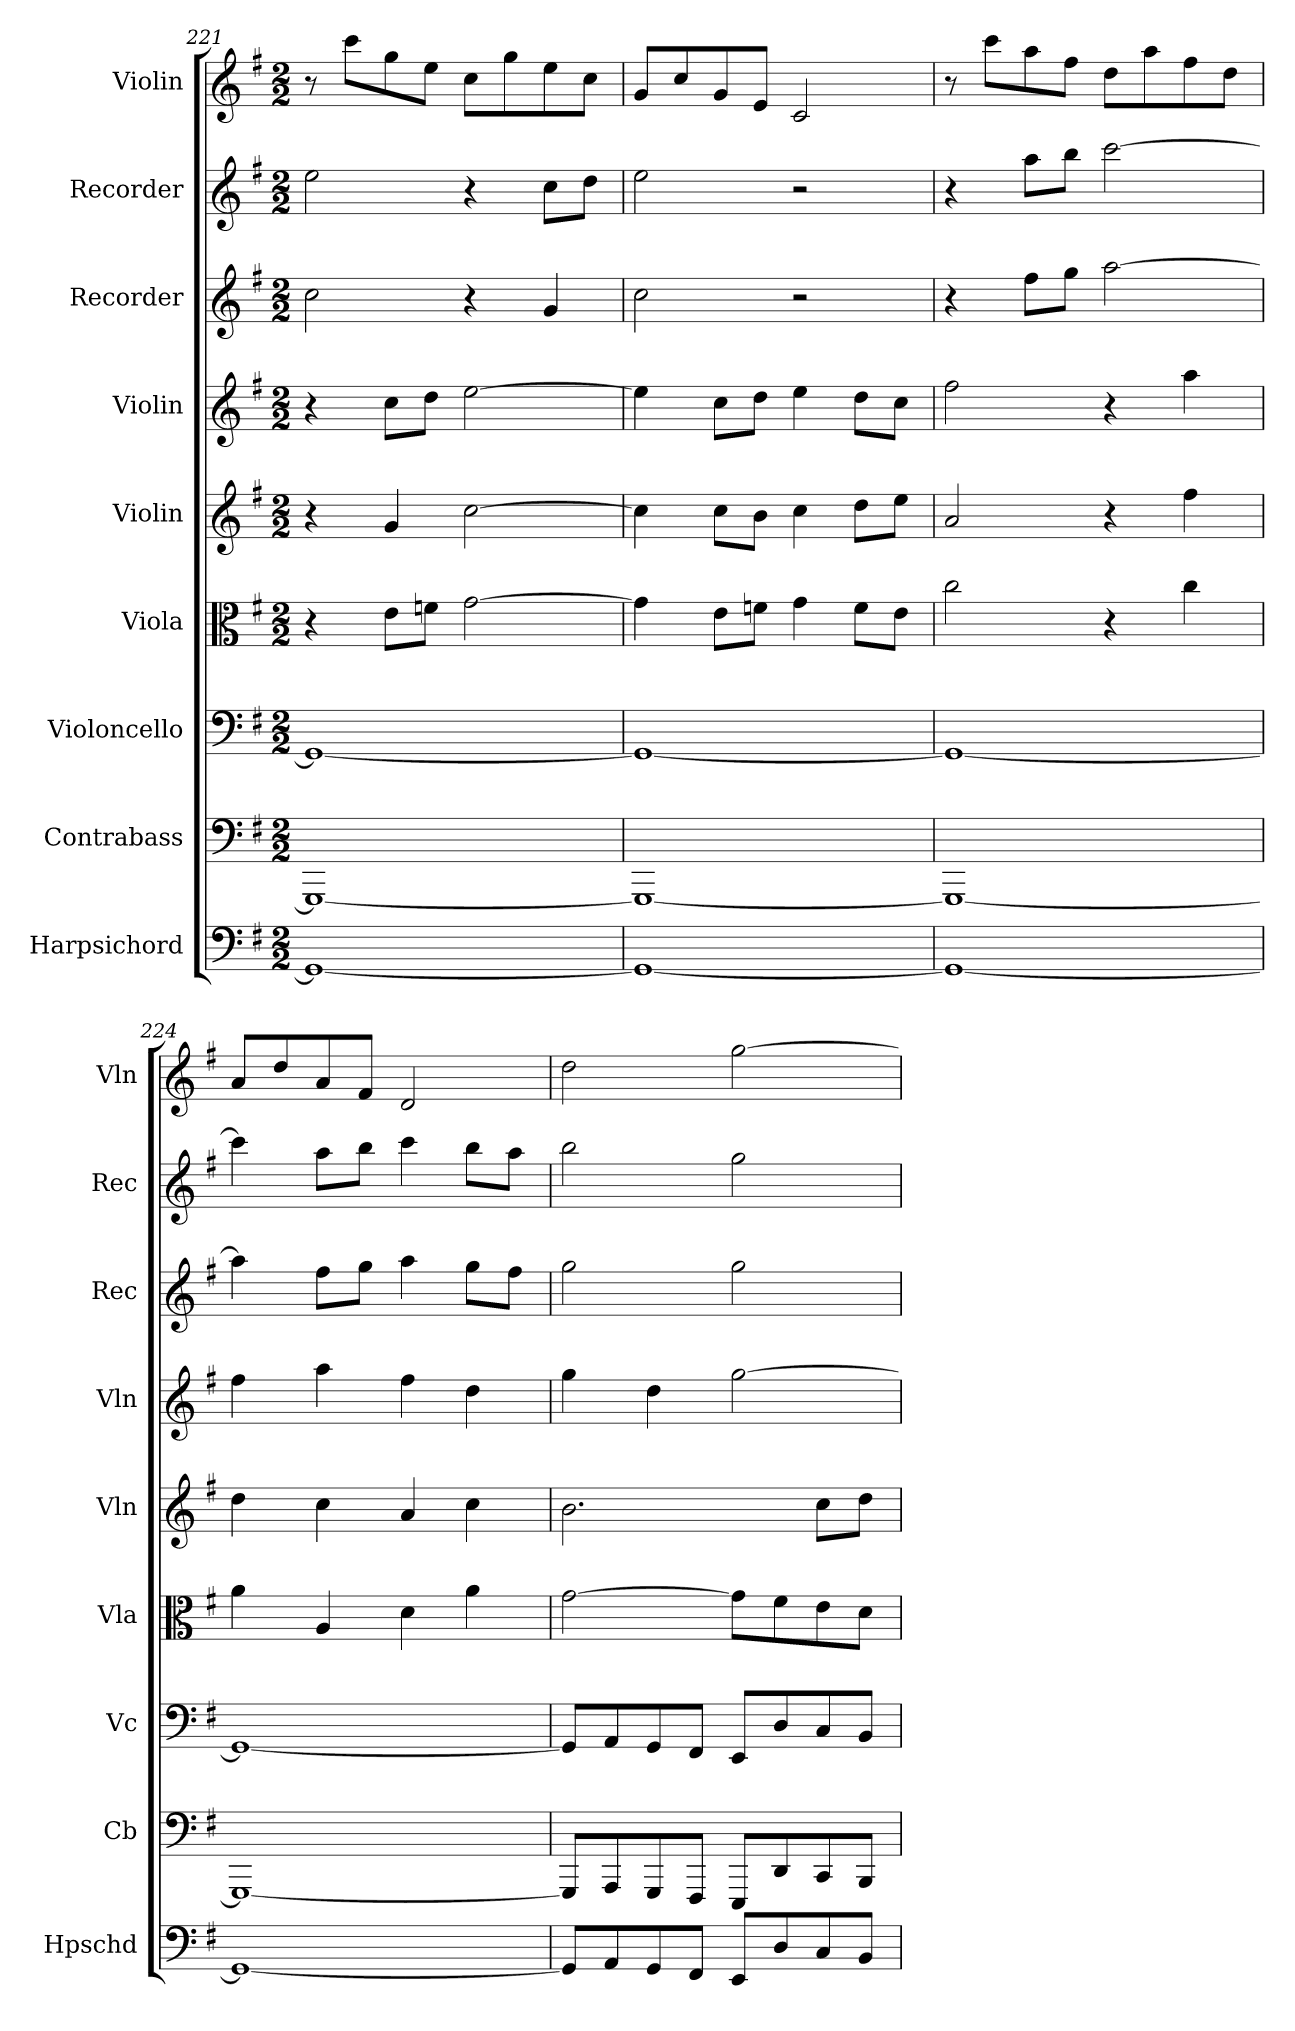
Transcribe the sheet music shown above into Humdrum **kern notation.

**kern	**kern	**kern	**kern	**kern	**kern	**kern	**kern	**kern
*part9	*part8	*part7	*part6	*part5	*part4	*part3	*part2	*part1
*staff9	*staff8	*staff7	*staff6	*staff5	*staff4	*staff3	*staff2	*staff1
*I"Harpsichord	*I"Contrabass	*I"Violoncello	*I"Viola	*I"Violin	*I"Violin	*I"Recorder	*I"Recorder	*I"Violin
*I'Hpschd	*I'Cb	*I'Vc	*I'Vla	*I'Vln	*I'Vln	*I'Rec	*I'Rec	*I'Vln
*clefF4	*clefF4	*clefF4	*clefC3	*clefG2	*clefG2	*clefG2	*clefG2	*clefG2
*	*ITrd7c12	*	*	*	*	*	*	*
*k[f#]	*k[f#]	*k[f#]	*k[f#]	*k[f#]	*k[f#]	*k[f#]	*k[f#]	*k[f#]
*G:	*G:	*G:	*G:	*G:	*G:	*G:	*G:	*G:
*M2/2	*M2/2	*M2/2	*M2/2	*M2/2	*M2/2	*M2/2	*M2/2	*M2/2
=221	=221	=221	=221	=221	=221	=221	=221	=221
1GG/_	1GGGG/_	1GG/_	4r	4r	4r	2cc\	2ee\	8r
.	.	.	.	.	.	.	.	8ccc\L
.	.	.	8e\L	4g/	8cc\L	.	.	8gg\
.	.	.	8fn\J	.	8dd\J	.	.	8ee\J
.	.	.	[2g\	[2cc\	[2ee\	4r	4r	8cc\L
.	.	.	.	.	.	.	.	8gg\
.	.	.	.	.	.	4g/	8cc\L	8ee\
.	.	.	.	.	.	.	8dd\J	8cc\J
=222	=222	=222	=222	=222	=222	=222	=222	=222
1GG/_	1GGGG/_	1GG/_	4g\]	4cc\]	4ee\]	2cc\	2ee\	8g/L
.	.	.	.	.	.	.	.	8cc/
.	.	.	8e\L	8cc\L	8cc\L	.	.	8g/
.	.	.	8fn\J	8b\J	8dd\J	.	.	8e/J
.	.	.	4g\	4cc\	4ee\	2r	2r	2c/
.	.	.	8f\L	8dd\L	8dd\L	.	.	.
.	.	.	8e\J	8ee\J	8cc\J	.	.	.
=223	=223	=223	=223	=223	=223	=223	=223	=223
1GG/_	1GGGG/_	1GG/_	2cc\	2a/	2ff#\	4r	4r	8r
.	.	.	.	.	.	.	.	8ccc\L
.	.	.	.	.	.	8ff#\L	8aa\L	8aa\
.	.	.	.	.	.	8gg\J	8bb\J	8ff#\J
.	.	.	4r	4r	4r	[2aa\	[2ccc\	8dd\L
.	.	.	.	.	.	.	.	8aa\
.	.	.	4cc\	4ff#\	4aa\	.	.	8ff#\
.	.	.	.	.	.	.	.	8dd\J
=224	=224	=224	=224	=224	=224	=224	=224	=224
1GG/_	1GGGG/_	1GG/_	4a\	4dd\	4ff#\	4aa\]	4ccc\]	8a/L
.	.	.	.	.	.	.	.	8dd/
.	.	.	4A/	4cc\	4aa\	8ff#\L	8aa\L	8a/
.	.	.	.	.	.	8gg\J	8bb\J	8f#/J
.	.	.	4d\	4a/	4ff#\	4aa\	4ccc\	2d/
.	.	.	4a\	4cc\	4dd\	8gg\L	8bb\L	.
.	.	.	.	.	.	8ff#\J	8aa\J	.
=225	=225	=225	=225	=225	=225	=225	=225	=225
8GG/L]	8GGGG/L]	8GG/L]	[2g\	2.b\	4gg\	2gg\	2bb\	2dd\
8AA/	8AAAA/	8AA/	.	.	.	.	.	.
8GG/	8GGGG/	8GG/	.	.	4dd\	.	.	.
8FF#/J	8FFFF#/J	8FF#/J	.	.	.	.	.	.
8EE/L	8EEEE/L	8EE/L	8g\L]	.	[2gg\	2gg\	2gg\	[2gg\
8D/	8DDD/	8D/	8f#\	.	.	.	.	.
8C/	8CCC/	8C/	8e\	8cc\L	.	.	.	.
8BB/J	8BBBB/J	8BB/J	8d\J	8dd\J	.	.	.	.
=	=	=	=	=	=	=	=	=
*-	*-	*-	*-	*-	*-	*-	*-	*-
